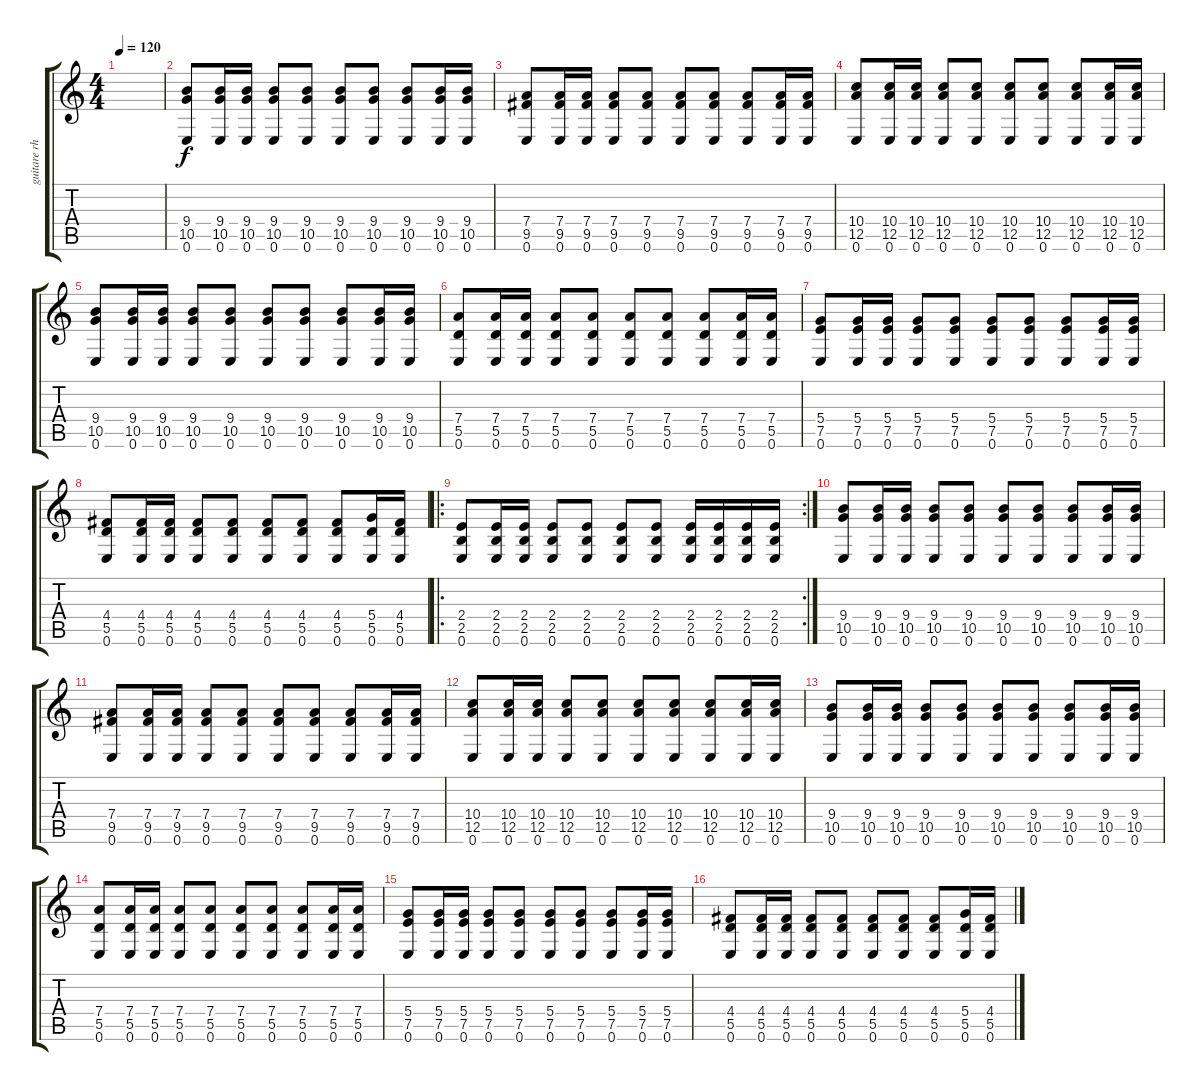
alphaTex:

\track ("guitare rhytmique" "guitare rh") {instrument acousticguitarnylon}
\staff {score tabs}
\tuning (E4 B3 G3 D3 A2 E2) {hide}
\ts (4 4)
\tempo 120
\clef g2
\ks c
|
(9.4 10.5 0.6).8 (9.4 10.5 0.6).16 (9.4 10.5 0.6).16 (9.4 10.5 0.6).8 (9.4 10.5 0.6).8 (9.4 10.5 0.6).8 (9.4 10.5 0.6).8 (9.4 10.5 0.6).8 (9.4 10.5 0.6).16 (9.4 10.5 0.6).16 |
(7.4 9.5 0.6).8 (7.4 9.5 0.6).16 (7.4 9.5 0.6).16 (7.4 9.5 0.6).8 (7.4 9.5 0.6).8 (7.4 9.5 0.6).8 (7.4 9.5 0.6).8 (7.4 9.5 0.6).8 (7.4 9.5 0.6).16 (7.4 9.5 0.6).16 |
(10.4 12.5 0.6).8 (10.4 12.5 0.6).16 (10.4 12.5 0.6).16 (10.4 12.5 0.6).8 (10.4 12.5 0.6).8 (10.4 12.5 0.6).8 (10.4 12.5 0.6).8 (10.4 12.5 0.6).8 (10.4 12.5 0.6).16 (10.4 12.5 0.6).16 |
(9.4 10.5 0.6).8 (9.4 10.5 0.6).16 (9.4 10.5 0.6).16 (9.4 10.5 0.6).8 (9.4 10.5 0.6).8 (9.4 10.5 0.6).8 (9.4 10.5 0.6).8 (9.4 10.5 0.6).8 (9.4 10.5 0.6).16 (9.4 10.5 0.6).16 |
(7.4 5.5 0.6).8 (7.4 5.5 0.6).16 (7.4 5.5 0.6).16 (7.4 5.5 0.6).8 (7.4 5.5 0.6).8 (7.4 5.5 0.6).8 (7.4 5.5 0.6).8 (7.4 5.5 0.6).8 (7.4 5.5 0.6).16 (7.4 5.5 0.6).16 |
(5.4 7.5 0.6).8 (5.4 7.5 0.6).16 (5.4 7.5 0.6).16 (5.4 7.5 0.6).8 (5.4 7.5 0.6).8 (5.4 7.5 0.6).8 (5.4 7.5 0.6).8 (5.4 7.5 0.6).8 (5.4 7.5 0.6).16 (5.4 7.5 0.6).16 |
(4.4 5.5 0.6).8 (4.4 5.5 0.6).16 (4.4 5.5 0.6).16 (4.4 5.5 0.6).8 (4.4 5.5 0.6).8 (4.4 5.5 0.6).8 (4.4 5.5 0.6).8 (4.4 5.5 0.6).8 (5.4 5.5 0.6).16 (4.4 5.5 0.6).16 |
\ro
\rc 2
(2.4 2.5 0.6).8 (2.4 2.5 0.6).16 (2.4 2.5 0.6).16 (2.4 2.5 0.6).8 (2.4 2.5 0.6).8 (2.4 2.5 0.6).8 (2.4 2.5 0.6).8 (2.4 2.5 0.6).16 (2.4 2.5 0.6).16{instrument electricguitarjazz} (2.4 2.5 0.6).16 (2.4 2.5 0.6).16 |
(9.4 10.5 0.6).8{volume 13 instrument electricguitarjazz} (9.4 10.5 0.6).16 (9.4 10.5 0.6).16 (9.4 10.5 0.6).8 (9.4 10.5 0.6).8 (9.4 10.5 0.6).8 (9.4 10.5 0.6).8 (9.4 10.5 0.6).8 (9.4 10.5 0.6).16 (9.4 10.5 0.6).16 |
(7.4 9.5 0.6).8 (7.4 9.5 0.6).16 (7.4 9.5 0.6).16 (7.4 9.5 0.6).8 (7.4 9.5 0.6).8 (7.4 9.5 0.6).8 (7.4 9.5 0.6).8 (7.4 9.5 0.6).8 (7.4 9.5 0.6).16 (7.4 9.5 0.6).16 |
(10.4 12.5 0.6).8 (10.4 12.5 0.6).16 (10.4 12.5 0.6).16 (10.4 12.5 0.6).8 (10.4 12.5 0.6).8 (10.4 12.5 0.6).8 (10.4 12.5 0.6).8 (10.4 12.5 0.6).8 (10.4 12.5 0.6).16 (10.4 12.5 0.6).16 |
(9.4 10.5 0.6).8 (9.4 10.5 0.6).16 (9.4 10.5 0.6).16 (9.4 10.5 0.6).8 (9.4 10.5 0.6).8 (9.4 10.5 0.6).8 (9.4 10.5 0.6).8 (9.4 10.5 0.6).8 (9.4 10.5 0.6).16 (9.4 10.5 0.6).16 |
(7.4 5.5 0.6).8 (7.4 5.5 0.6).16 (7.4 5.5 0.6).16 (7.4 5.5 0.6).8 (7.4 5.5 0.6).8 (7.4 5.5 0.6).8 (7.4 5.5 0.6).8 (7.4 5.5 0.6).8 (7.4 5.5 0.6).16 (7.4 5.5 0.6).16 |
(5.4 7.5 0.6).8 (5.4 7.5 0.6).16 (5.4 7.5 0.6).16 (5.4 7.5 0.6).8 (5.4 7.5 0.6).8 (5.4 7.5 0.6).8 (5.4 7.5 0.6).8 (5.4 7.5 0.6).8 (5.4 7.5 0.6).16 (5.4 7.5 0.6).16 |
(4.4 5.5 0.6).8 (4.4 5.5 0.6).16 (4.4 5.5 0.6).16 (4.4 5.5 0.6).8 (4.4 5.5 0.6).8 (4.4 5.5 0.6).8 (4.4 5.5 0.6).8 (4.4 5.5 0.6).8 (5.4 5.5 0.6).16 (4.4 5.5 0.6).16
